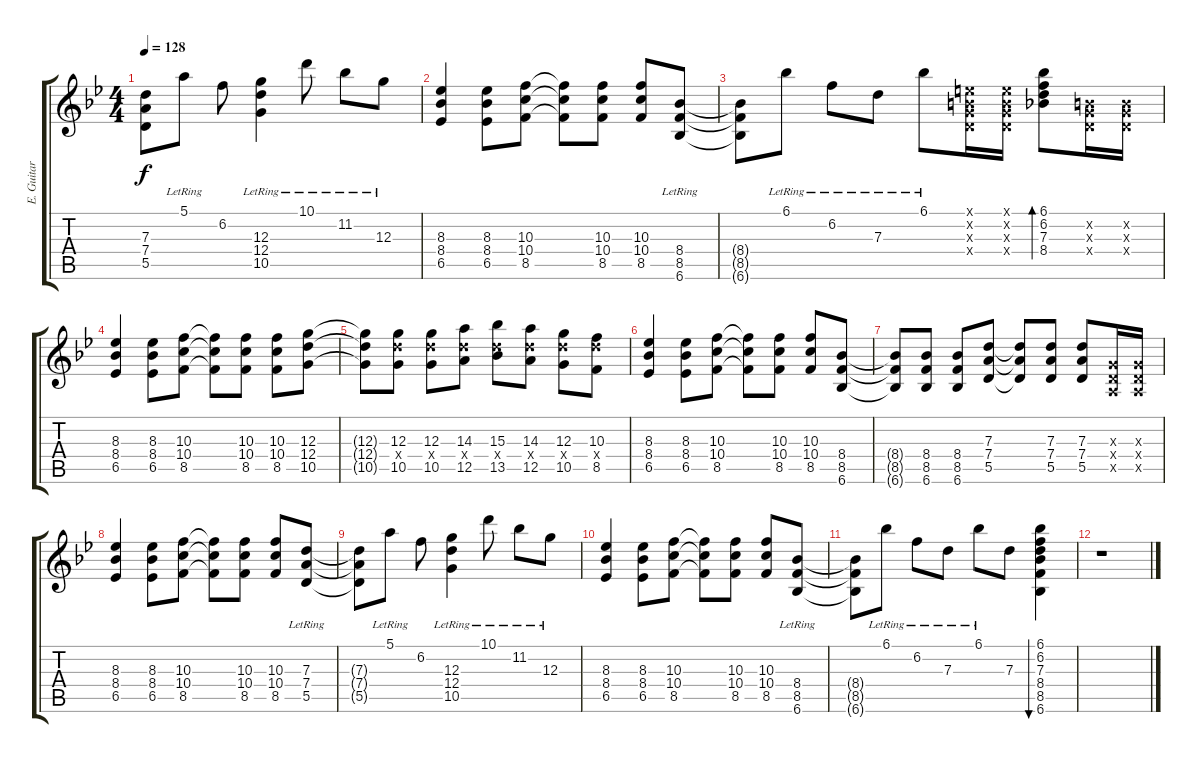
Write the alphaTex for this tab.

\track ("E. Guitar " "E. Guitar ") {instrument overdrivenguitar}
\staff {score tabs}
\tuning (E4 B3 G3 D3 A2 E2) {hide}
\ts (4 4)
\tempo 128
\clef g2
\ks bb
(7.3{t} 7.4{t} 5.5{t}).8{dy f} 5.1{lr}.8 6.2.8 (12.3{lr} 12.4{lr} 10.5{lr}).4 10.1{lr}.8 11.2{lr}.8 12.3{lr}.8 |
(8.3 8.4 6.5).4 (8.3 8.4 6.5).8 (10.3 10.4 8.5).8 (10.3{t} 10.4{t} 8.5{t}).8 (10.3 10.4 8.5).8 (10.3 10.4 8.5).8 (8.4{lr} 8.5{lr} 6.6{lr}).8 |
(8.4{t} 8.5{t} 6.6{t}).8 6.1{lr}.8 6.2{lr}.8 7.3{lr}.8 6.1{lr}.8 (0.1{x} 0.2{x} 0.3{x} 0.4{x}).16 (0.1{x} 0.2{x} 0.3{x} 0.4{x}).16 (6.1 6.2 7.3 8.4).8{bd 30} (0.2{x} 0.3{x} 0.4{x}).16 (0.2{x} 0.3{x} 0.4{x}).16 |
(8.3 8.4 6.5).4 (8.3 8.4 6.5).8 (10.3 10.4 8.5).8 (10.3{t} 10.4{t} 8.5{t}).8 (10.3 10.4 8.5).8 (10.3 10.4 8.5).8 (12.3 12.4 10.5).8 |
(12.3{t} 12.4{t} 10.5{t}).8 (12.3 12.4{x} 10.5).8 (12.3 12.4{x} 10.5).8 (14.3 12.4{x} 12.5).8 (15.3 12.4{x} 13.5).8 (14.3 12.4{x} 12.5).8 (12.3 12.4{x} 10.5).8 (10.3 12.4{x} 8.5).8 |
(8.3 8.4 6.5).4 (8.3 8.4 6.5).8 (10.3 10.4 8.5).8 (10.3{t} 10.4{t} 8.5{t}).8 (10.3 10.4 8.5).8 (10.3 10.4 8.5).8 (8.4 8.5 6.6).8 |
(8.4{t} 8.5{t} 6.6{t}).8 (8.4 8.5 6.6).8 (8.4 8.5 6.6).8 (7.3 7.4 5.5).8 (7.3{t} 7.4{t} 5.5{t}).8 (7.3 7.4 5.5).8 (7.3 7.4 5.5).8 (0.3{x} 0.4{x} 0.5{x}).16 (0.3{x} 0.4{x} 0.5{x}).16 |
(8.3 8.4 6.5).4 (8.3 8.4 6.5).8 (10.3 10.4 8.5).8 (10.3{t} 10.4{t} 8.5{t}).8 (10.3 10.4 8.5).8 (10.3 10.4 8.5).8 (7.3{lr} 7.4{lr} 5.5{lr}).8 |
(7.3{t} 7.4{t} 5.5{t}).8 5.1{lr}.8 6.2.8 (12.3{lr} 12.4{lr} 10.5{lr}).4 10.1{lr}.8 11.2{lr}.8 12.3{lr}.8 |
(8.3 8.4 6.5).4 (8.3 8.4 6.5).8 (10.3 10.4 8.5).8 (10.3{t} 10.4{t} 8.5{t}).8 (10.3 10.4 8.5).8 (10.3 10.4 8.5).8 (8.4{lr} 8.5{lr} 6.6{lr}).8 |
(8.4{t} 8.5{t} 6.6{t}).8 6.1{lr}.8 6.2{lr}.8 7.3{lr}.8 6.1{lr}.8 7.3.8 (6.1 6.2 7.3 8.4 8.5 6.6).4{bu 30} |
r.1
